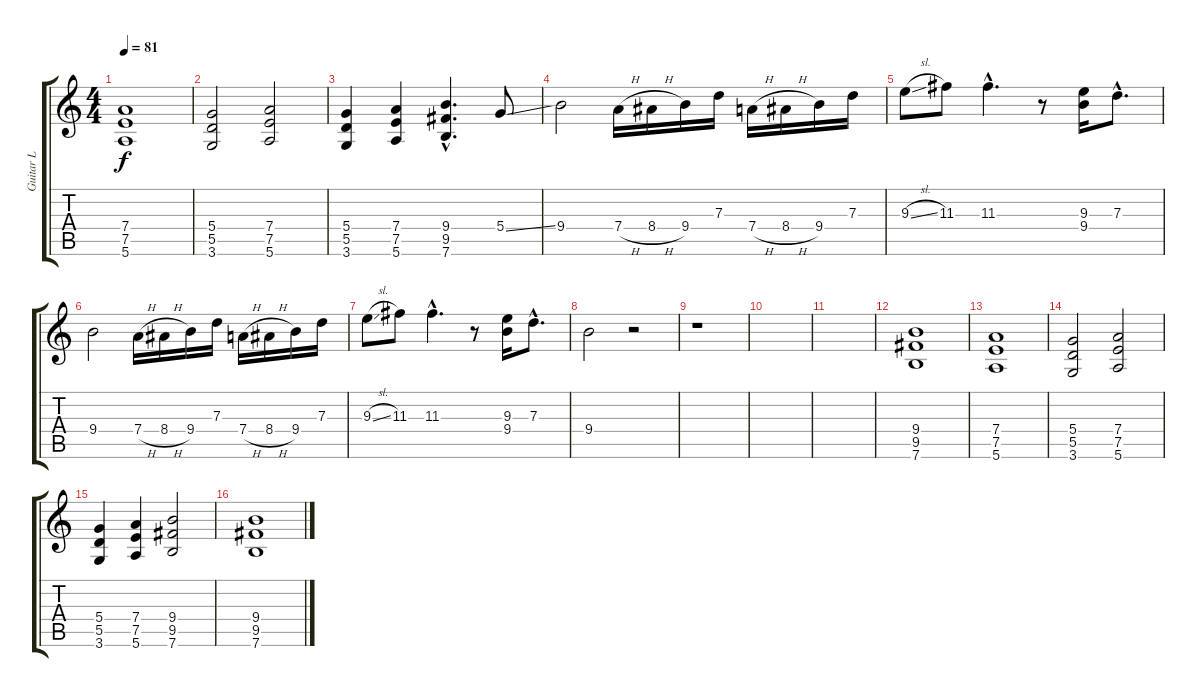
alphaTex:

\track ("Guitar L" "Guitar L") {instrument distortionguitar}
\staff {score tabs}
\tuning (E4 B3 G3 D3 A2 E2) {hide}
\ts (4 4)
\tempo 81
\clef g2
\ks c
(7.4 7.5 5.6).1{dy f} |
(5.4 5.5 3.6).2 (7.4 7.5 5.6).2 |
(5.4 5.5 3.6).4 (7.4 7.5 5.6).4 (9.4{hac} 9.5{hac} 7.6{hac}).4{d} 5.4{ss}.8 |
9.4.2 7.4{h}.16 8.4{h}.16 9.4.16 7.3.16 7.4{h}.16 8.4{h}.16 9.4.16 7.3.16 |
9.3{sl}.8 11.3.8 11.3{hac}.4{d} r.8 (9.3 9.4).16 7.3{hac}.8{d} |
9.4.2 7.4{h}.16 8.4{h}.16 9.4.16 7.3.16 7.4{h}.16 8.4{h}.16 9.4.16 7.3.16 |
9.3{sl}.8 11.3.8 11.3{hac}.4{d} r.8 (9.3 9.4).16 7.3{hac}.8{d} |
9.4.2 r.2 |
r.1 |
|
|
(9.4 9.5 7.6).1 |
(7.4 7.5 5.6).1 |
(5.4 5.5 3.6).2 (7.4 7.5 5.6).2 |
(5.4 5.5 3.6).4 (7.4 7.5 5.6).4 (9.4 9.5 7.6).2 |
(9.4 9.5 7.6).1
